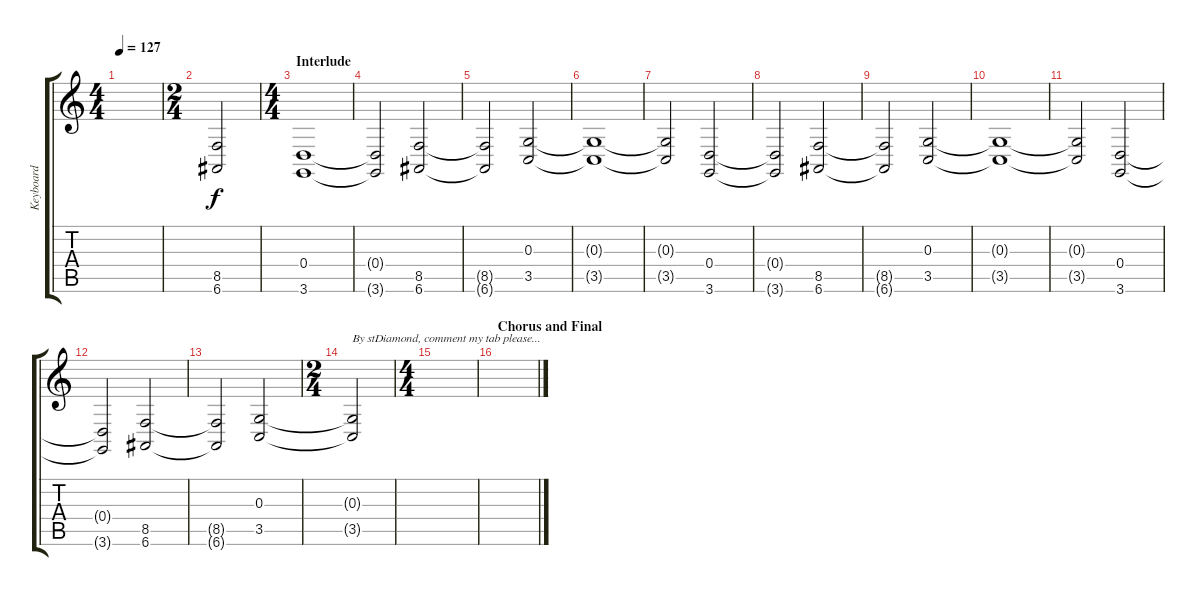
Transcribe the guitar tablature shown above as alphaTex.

\track ("Keyboard" "Keyboard") {instrument pad1newage}
\staff {score tabs}
\tuning (E4 B3 G3 D3 A2 E2) {hide}
\ts (4 4)
\tempo 127
\clef g2
\ks c
|
\ts (2 4)
(8.5 6.6).2{volume 6 instrument stringensemble2} |
\ts (4 4)
\section ("" "Interlude")
(0.4 3.6).1 |
(0.4{t} 3.6{t}).2 (8.5 6.6).2 |
(8.5{t} 6.6{t}).2 (0.3 3.5).2 |
(0.3{t} 3.5{t}).1 |
(0.3{t} 3.5{t}).2 (0.4 3.6).2 |
(0.4{t} 3.6{t}).2 (8.5 6.6).2 |
(8.5{t} 6.6{t}).2 (0.3 3.5).2 |
(0.3{t} 3.5{t}).1 |
(0.3{t} 3.5{t}).2 (0.4 3.6).2 |
(0.4{t} 3.6{t}).2 (8.5 6.6).2 |
(8.5{t} 6.6{t}).2 (0.3 3.5).2 |
\ts (2 4)
(0.3{t} 3.5{t}).2{txt "By stDiamond, comment my tab please..."} |
\ts (4 4)
|
\section ("" "Chorus and Final")
